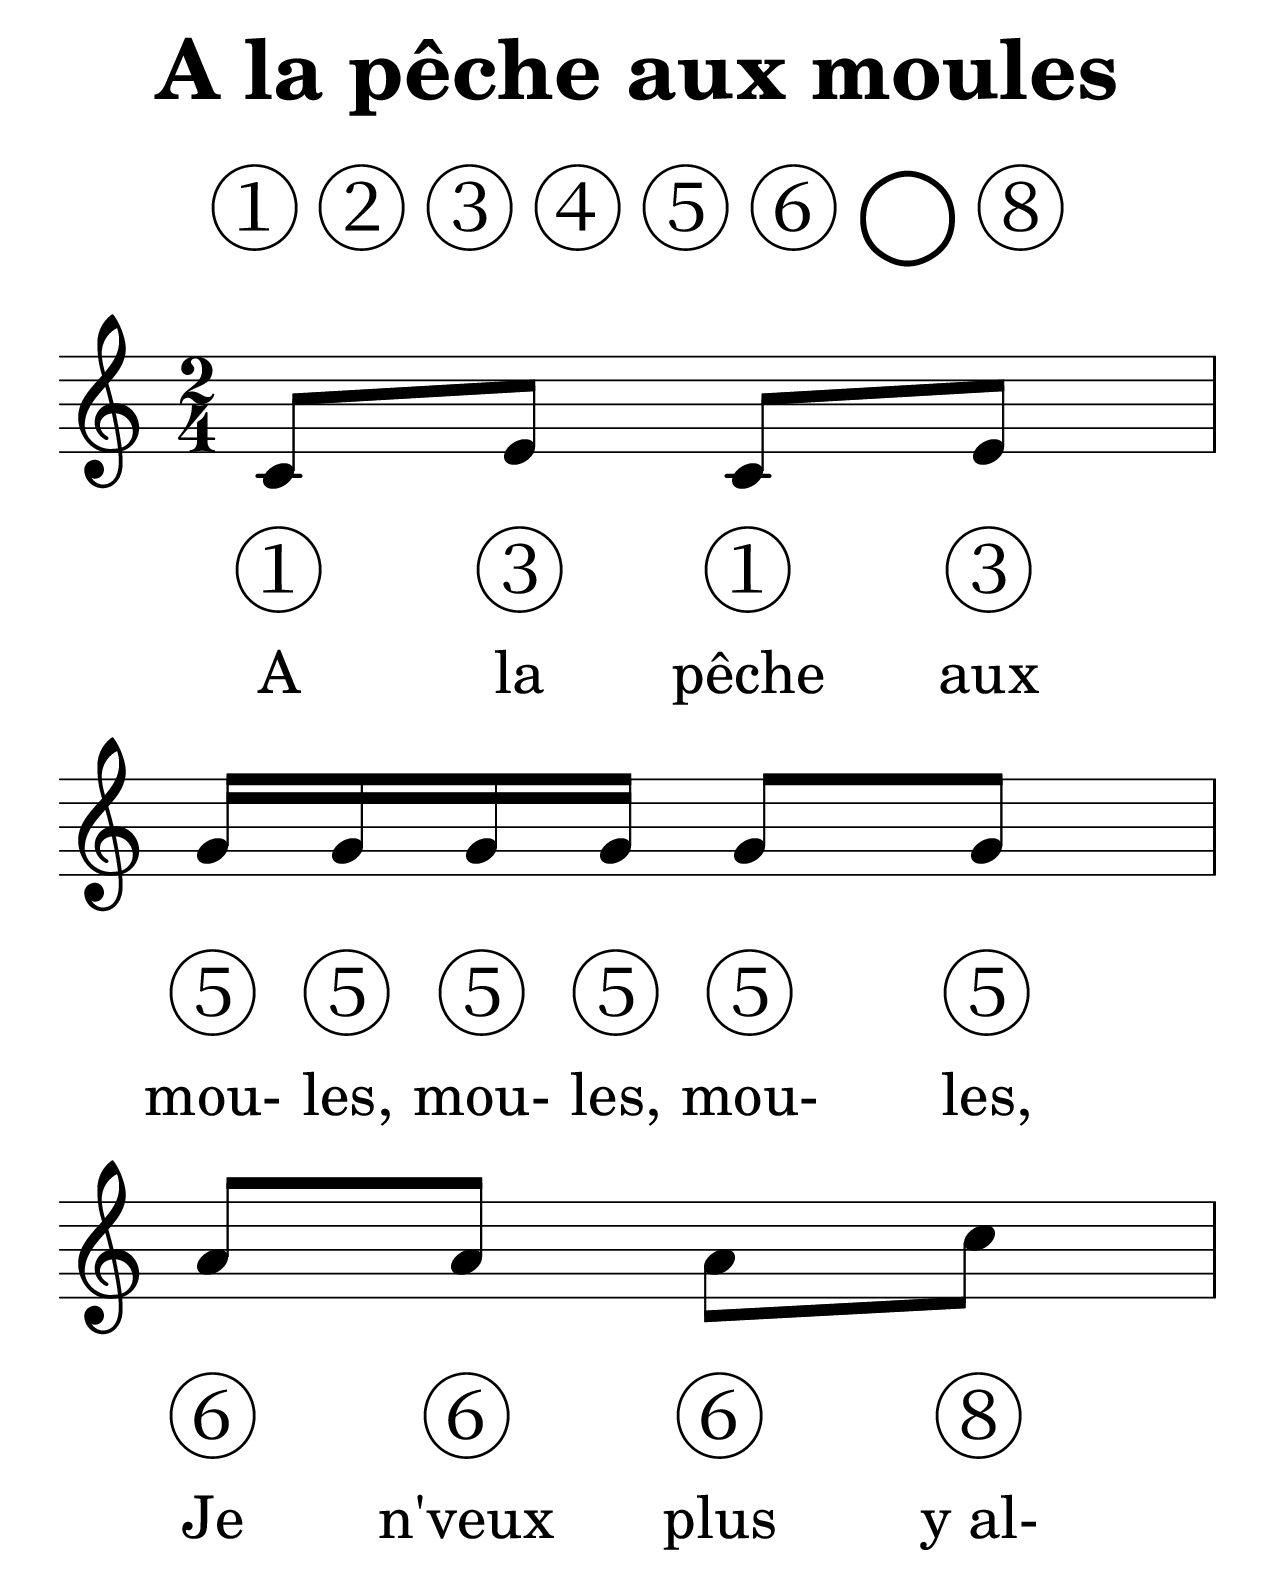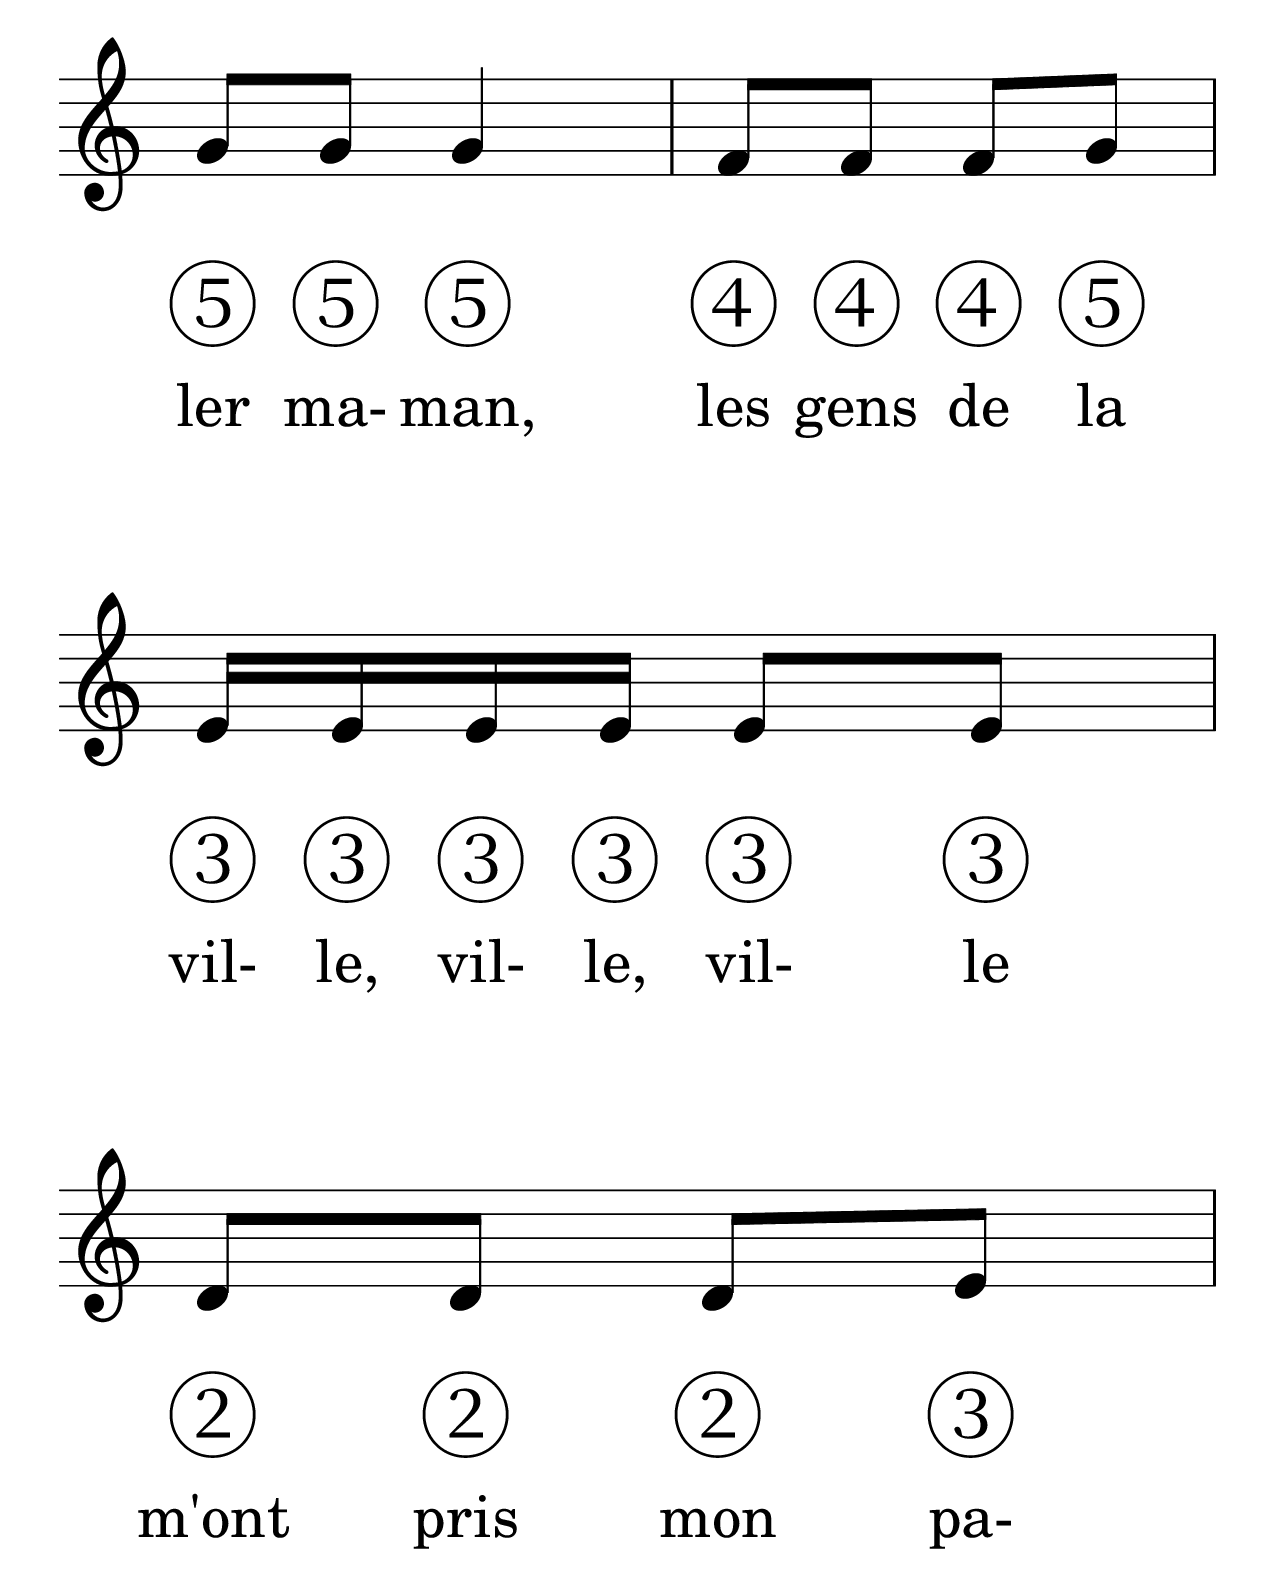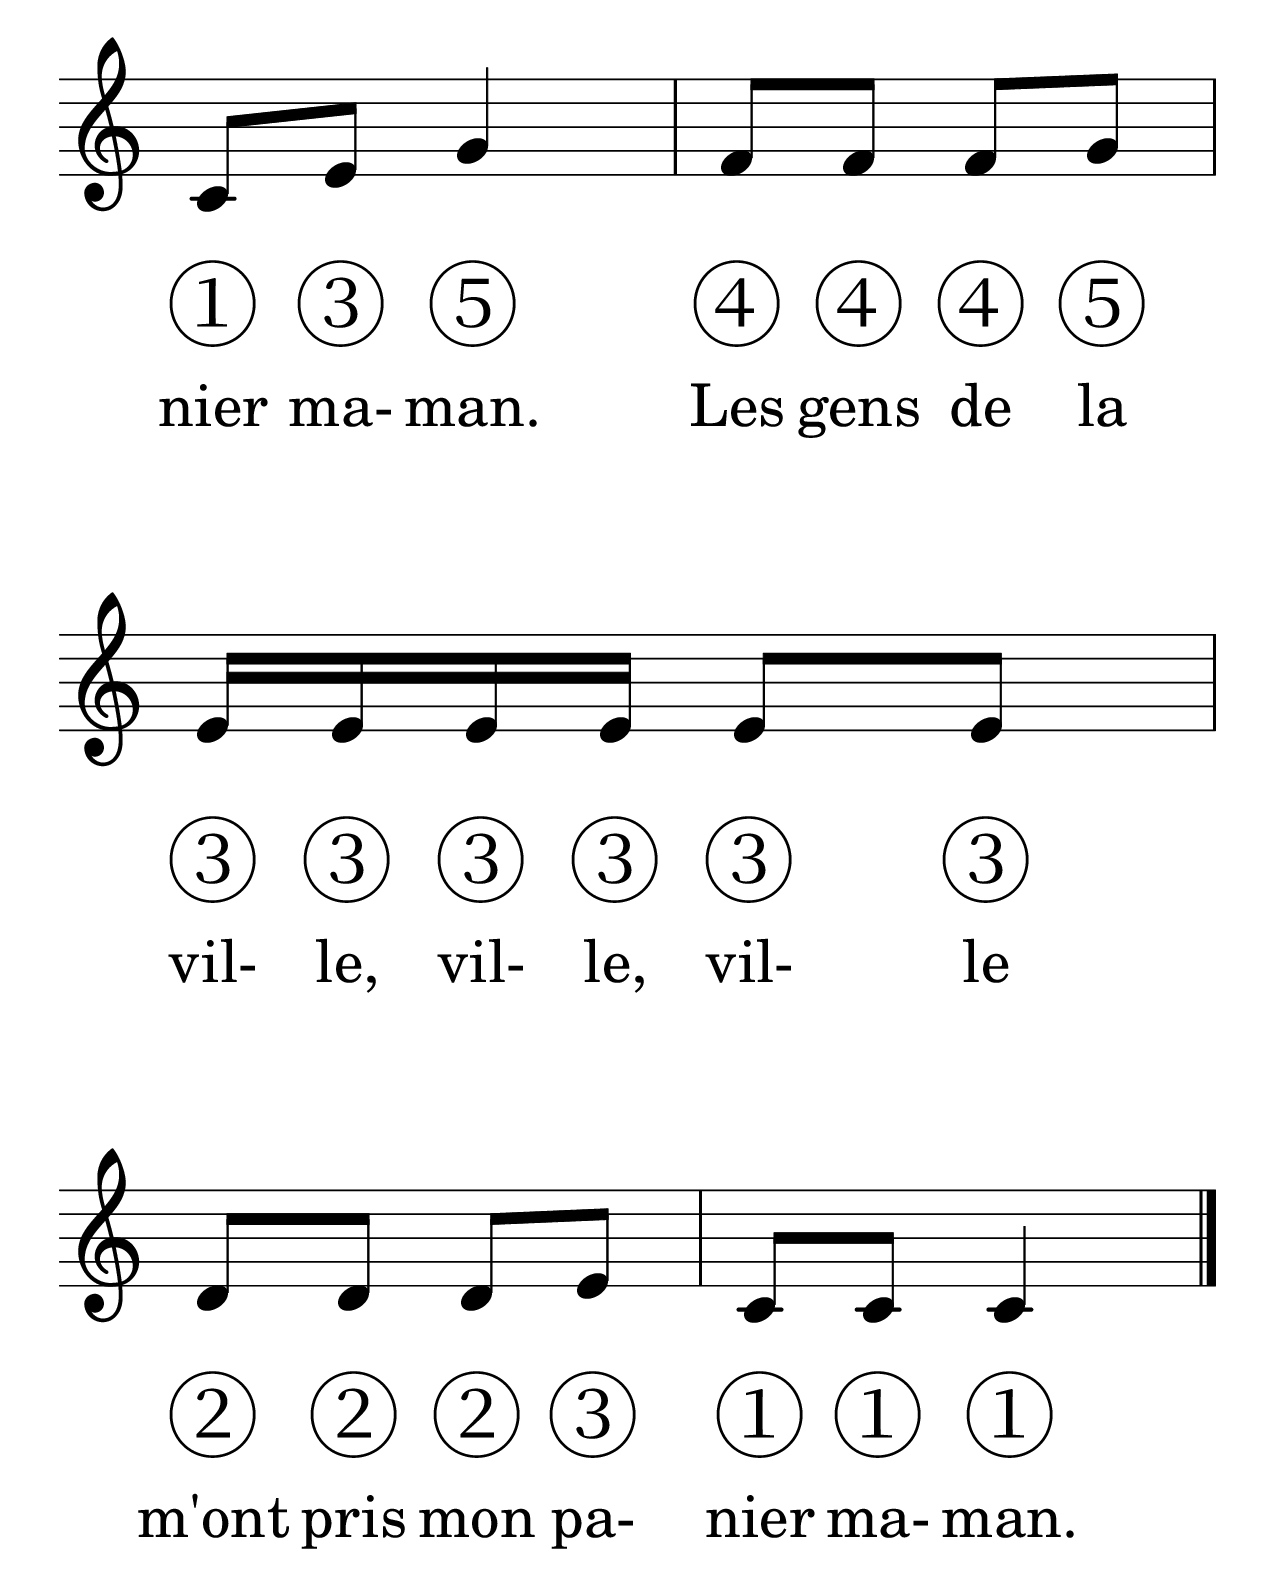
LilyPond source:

\version "2.18.2"
\include "common.ly"
\version "2.18.2"

% for reference
% ① ② ③ ④ ⑤ ⑥ ⑦ ⑧ ◯

% empty circles with bar number to colorize
oc = "①"
od = "②"
oe = "③"
of = "④"
og = "⑤"
oap = "⑥"
obp = "⑦"
ocp = "⑧"
oo = "◯"


\header {
 title = "A la pêche aux moules"
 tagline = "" 
}

\markup {
  \column {
  \vspace #0.5
  \fill-line { \column { \line { 
    \fontsize #5 { \oc \od \oe \of \og \oap \oo \ocp}}}}
  \vspace #0.5
  }
}

<<
 {
   \clef treble
   \time 2/4
   \key c \major 
   \relative c' {
      c8 e c e g16 g g g g8 g8
      a a a c g g g4
      f8 f f g \break e16 e e e e8 e
      d d d e c e g4
      f8 f f g \break e16 e e e e8 e
      d d d e c c c4

      \bar "|."

   }
 } 

\addlyrics {
    \set fontSize = #4
    \oc \oe \oc \oe \og \og \og \og \og \og
    \oap \oap \oap \ocp \og \og \og
    \of \of \of \og \oe \oe \oe \oe \oe \oe
    \od \od \od \oe \oc \oe \og
    \of \of \of \og \oe \oe \oe \oe \oe \oe
    \od \od \od \oe \oc \oc \oc
 }

  \addlyrics {
    A la pêche aux mou- les, mou- les, mou- les,
    Je n'veux plus "y al-" ler ma- man,
    les gens de la vil- le, vil- le, vil- le
    m'ont pris mon pa- nier ma- man.
    Les gens de la vil- le, vil- le, vil- le
    m'ont pris mon pa- nier ma- man.

  }

 
>>



